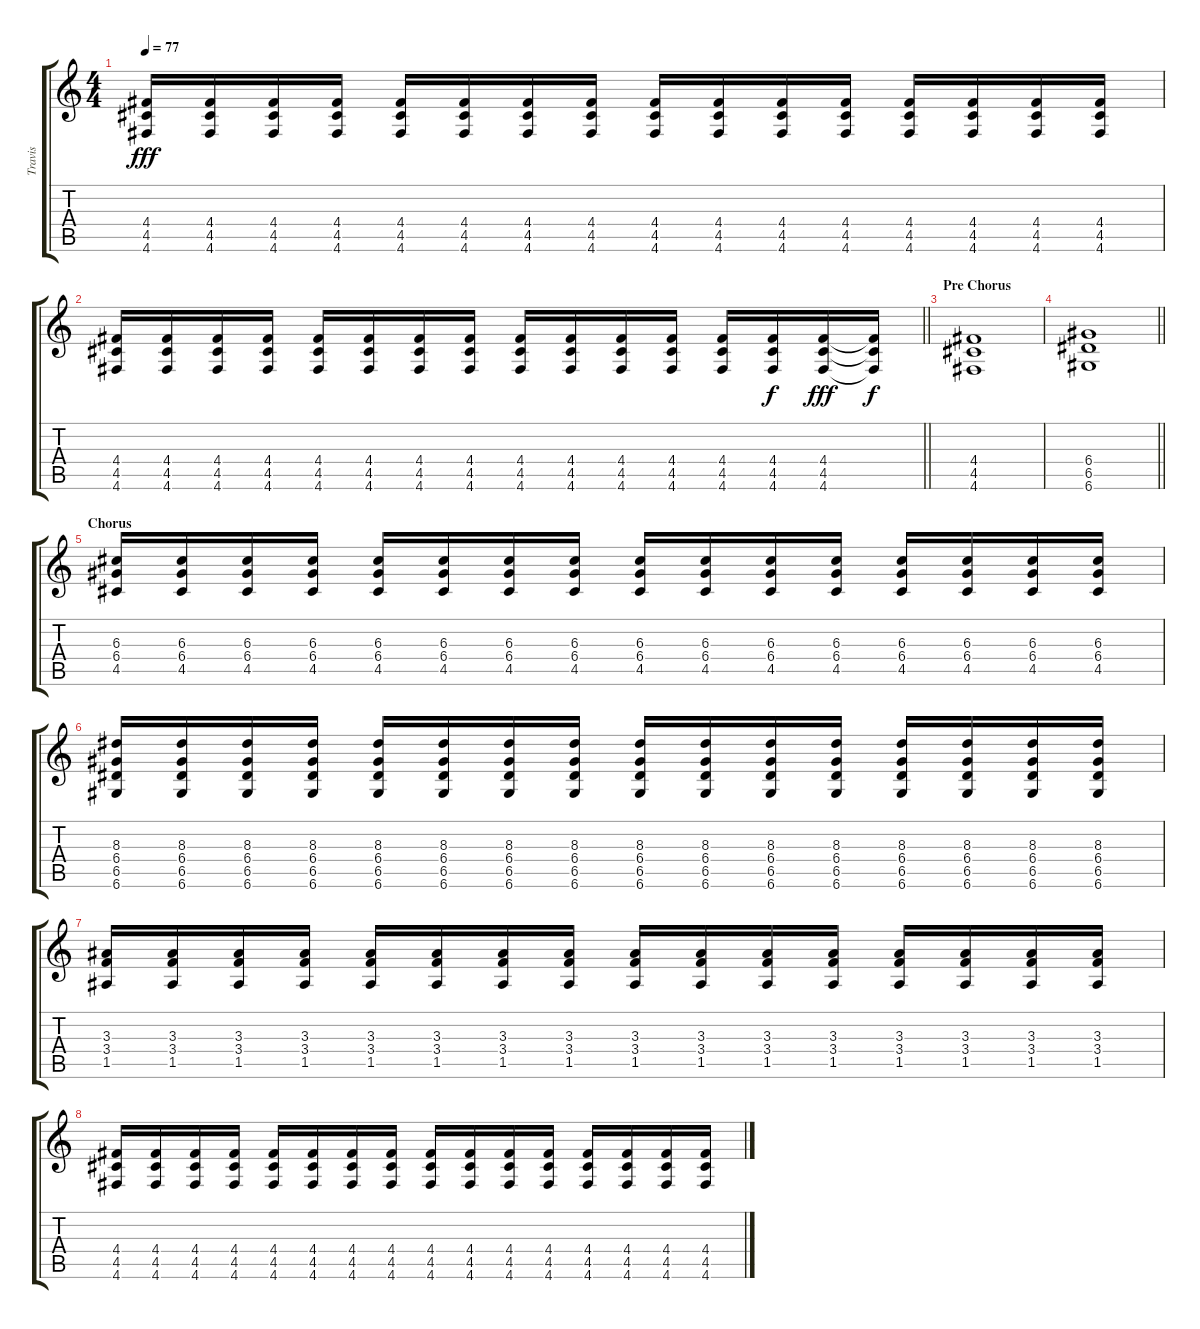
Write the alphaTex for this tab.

\track ("Travis" "Travis") {instrument acousticguitarsteel}
\staff {score tabs}
\tuning (E4 B3 G3 D3 A2 D2) {hide}
\ts (4 4)
\tempo 77
\clef g2
\ks c
(4.4 4.5 4.6).16{dy fff} (4.4 4.5 4.6).16 (4.4 4.5 4.6).16 (4.4 4.5 4.6).16 (4.4 4.5 4.6).16 (4.4 4.5 4.6).16 (4.4 4.5 4.6).16 (4.4 4.5 4.6).16 (4.4 4.5 4.6).16 (4.4 4.5 4.6).16 (4.4 4.5 4.6).16 (4.4 4.5 4.6).16 (4.4 4.5 4.6).16 (4.4 4.5 4.6).16 (4.4 4.5 4.6).16 (4.4 4.5 4.6).16 |
\barLineRight lightlight
(4.4 4.5 4.6).16 (4.4 4.5 4.6).16 (4.4 4.5 4.6).16 (4.4 4.5 4.6).16 (4.4 4.5 4.6).16 (4.4 4.5 4.6).16 (4.4 4.5 4.6).16 (4.4 4.5 4.6).16 (4.4 4.5 4.6).16 (4.4 4.5 4.6).16 (4.4 4.5 4.6).16 (4.4 4.5 4.6).16 (4.4 4.5 4.6).16 (4.4 4.5 4.6).16{dy f} (4.4 4.5 4.6).16{dy fff} (4.4{t} 4.5{t} 4.6{t}).16{dy f} |
\section ("" "Pre Chorus")
(4.4 4.5 4.6).1 |
\barLineRight lightlight
(6.4 6.5 6.6).1 |
\section ("" "Chorus")
(6.3 6.4 4.5).16 (6.3 6.4 4.5).16 (6.3 6.4 4.5).16 (6.3 6.4 4.5).16 (6.3 6.4 4.5).16 (6.3 6.4 4.5).16 (6.3 6.4 4.5).16 (6.3 6.4 4.5).16 (6.3 6.4 4.5).16 (6.3 6.4 4.5).16 (6.3 6.4 4.5).16 (6.3 6.4 4.5).16 (6.3 6.4 4.5).16 (6.3 6.4 4.5).16 (6.3 6.4 4.5).16 (6.3 6.4 4.5).16 |
(8.3 6.4 6.5 6.6).16 (8.3 6.4 6.5 6.6).16 (8.3 6.4 6.5 6.6).16 (8.3 6.4 6.5 6.6).16 (8.3 6.4 6.5 6.6).16 (8.3 6.4 6.5 6.6).16 (8.3 6.4 6.5 6.6).16 (8.3 6.4 6.5 6.6).16 (8.3 6.4 6.5 6.6).16 (8.3 6.4 6.5 6.6).16 (8.3 6.4 6.5 6.6).16 (8.3 6.4 6.5 6.6).16 (8.3 6.4 6.5 6.6).16 (8.3 6.4 6.5 6.6).16 (8.3 6.4 6.5 6.6).16 (8.3 6.4 6.5 6.6).16 |
(3.3 3.4 1.5).16 (3.3 3.4 1.5).16 (3.3 3.4 1.5).16 (3.3 3.4 1.5).16 (3.3 3.4 1.5).16 (3.3 3.4 1.5).16 (3.3 3.4 1.5).16 (3.3 3.4 1.5).16 (3.3 3.4 1.5).16 (3.3 3.4 1.5).16 (3.3 3.4 1.5).16 (3.3 3.4 1.5).16 (3.3 3.4 1.5).16 (3.3 3.4 1.5).16 (3.3 3.4 1.5).16 (3.3 3.4 1.5).16 |
(4.4 4.5 4.6).16 (4.4 4.5 4.6).16 (4.4 4.5 4.6).16 (4.4 4.5 4.6).16 (4.4 4.5 4.6).16 (4.4 4.5 4.6).16 (4.4 4.5 4.6).16 (4.4 4.5 4.6).16 (4.4 4.5 4.6).16 (4.4 4.5 4.6).16 (4.4 4.5 4.6).16 (4.4 4.5 4.6).16 (4.4 4.5 4.6).16 (4.4 4.5 4.6).16 (4.4 4.5 4.6).16 (4.4 4.5 4.6).16
